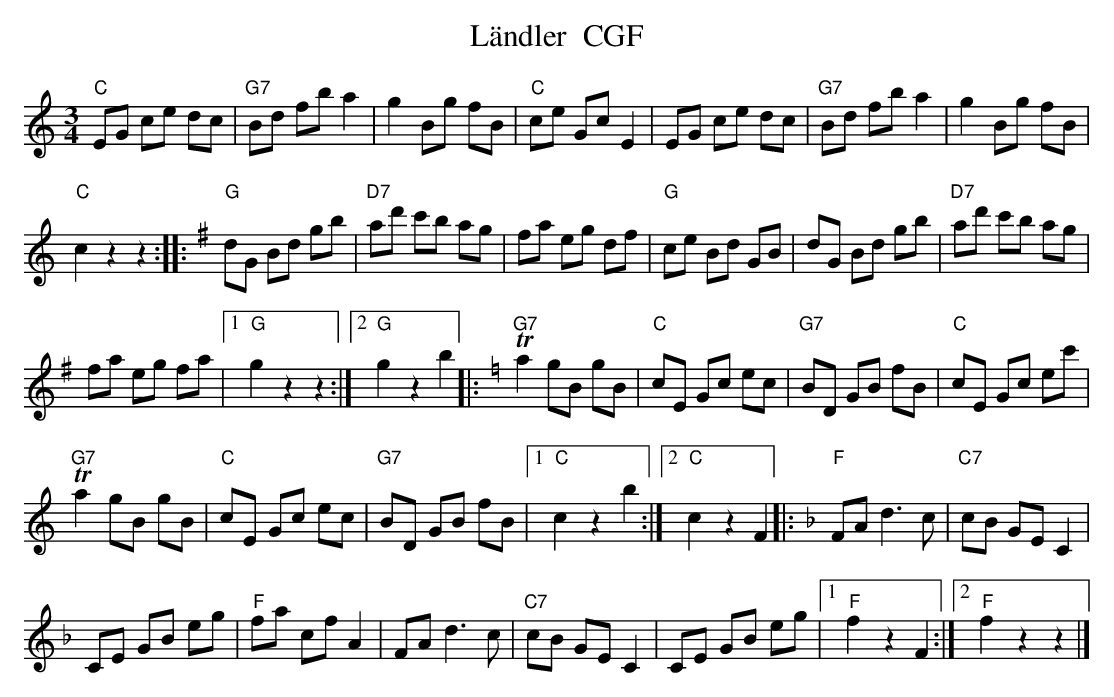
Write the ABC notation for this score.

X:1
T: L\"andler  CGF
M:3/4
L:1/8
K:C %%MIDI gchordon
"C"EG ce dc | "G7"Bd fb a2 | g2 Bg fB | "C"ce Gc E2 | EG ce dc | "G7"Bd fb a2 | g2 Bg fB |
"C"c2z2z2 :: [K:G] "G"dG Bd gb | "D7"ad' c'b ag | fa eg df | "G"ce Bd GB | dG Bd gb | "D7"ad' c'b ag |
fa eg fa |1 "G"g2z2z2 :|2 "G"g2z2b2 |: [K:C] "G7"Ta2 gB gB | "C"cE Gc ec | "G7"BD GB fB | "C"cE Gc ec' |
"G7"Ta2 gB gB | "C"cE Gc ec | "G7"BD GB fB |1 "C"c2z2b2 :|2 "C"c2z2F2 |: [K:F] "F"FA d3c | "C7"cB GE C2 |
CE GB eg | "F"fa cf A2 | FA d3c | "C7"cB GE C2 | CE GB eg |1 "F"f2z2F2 :|2 "F"f2z2z2 |]
